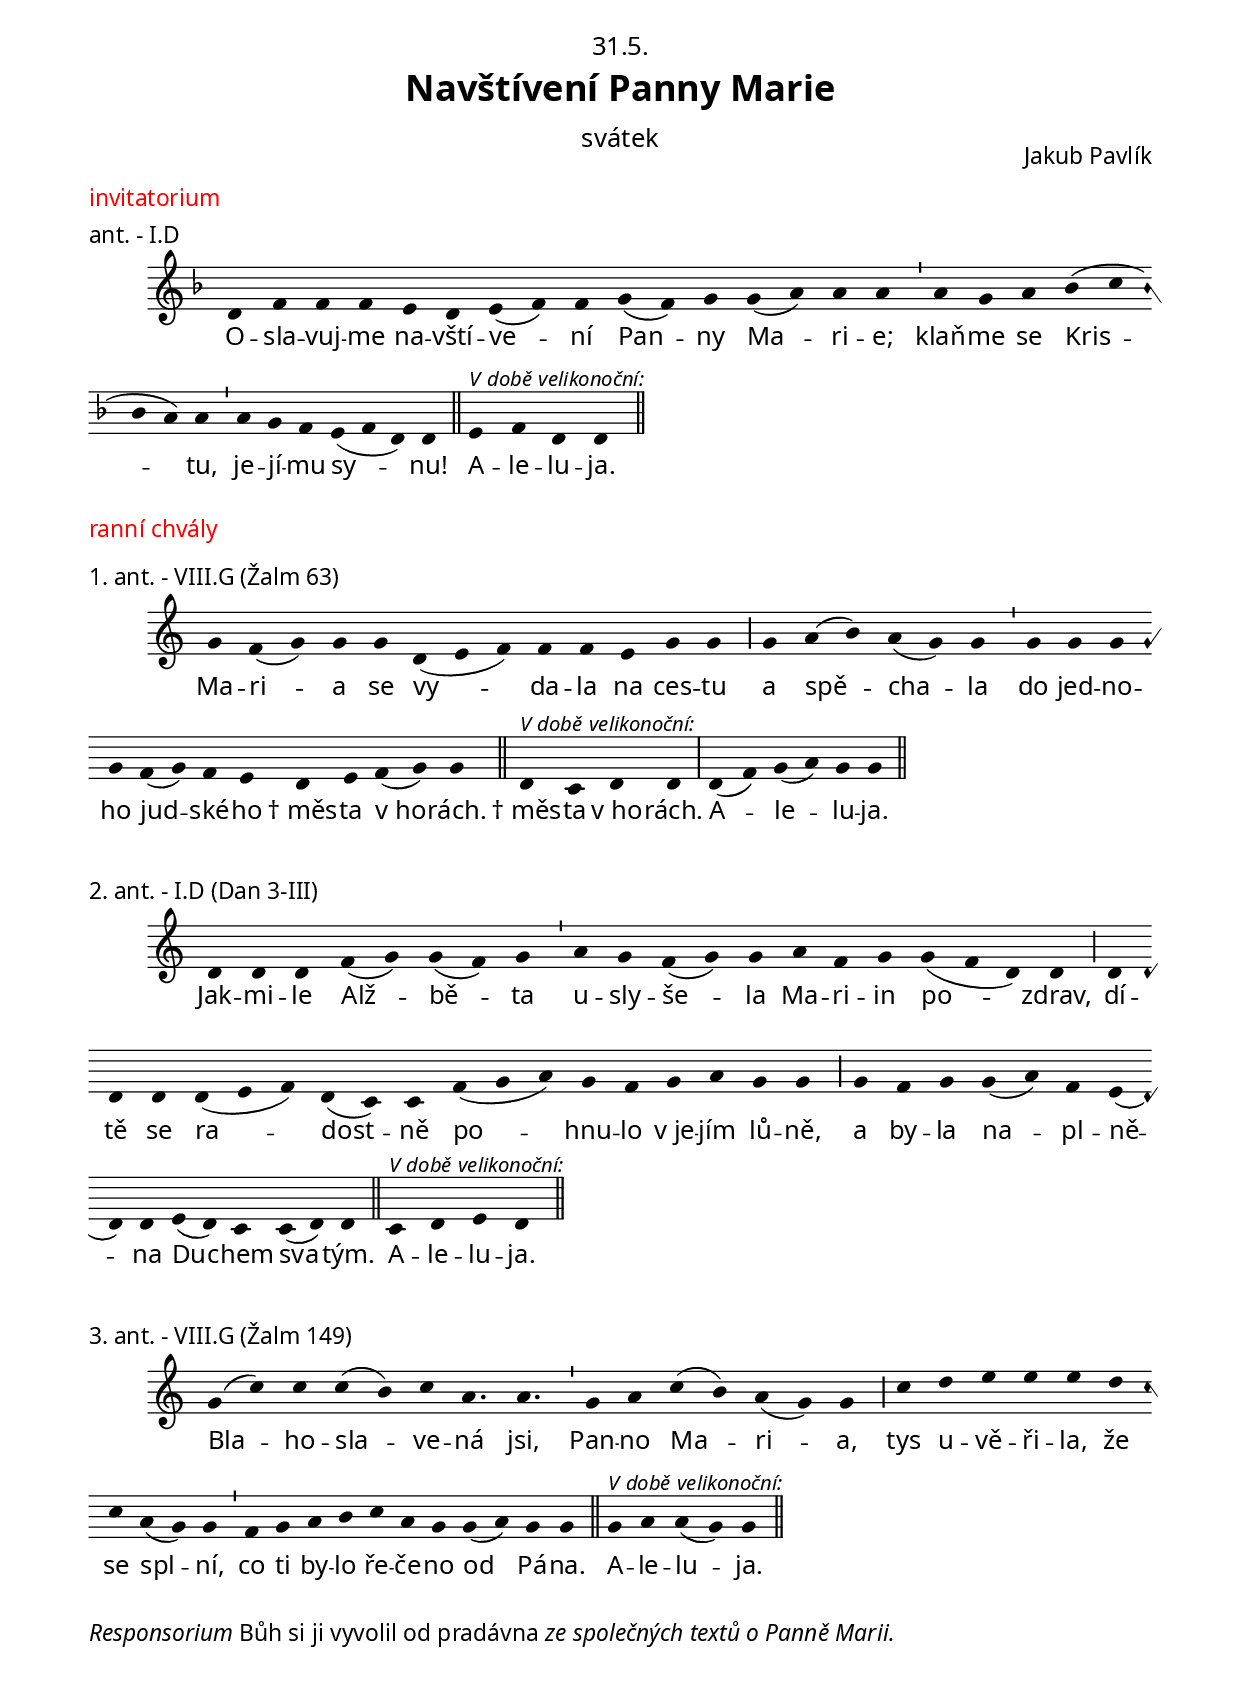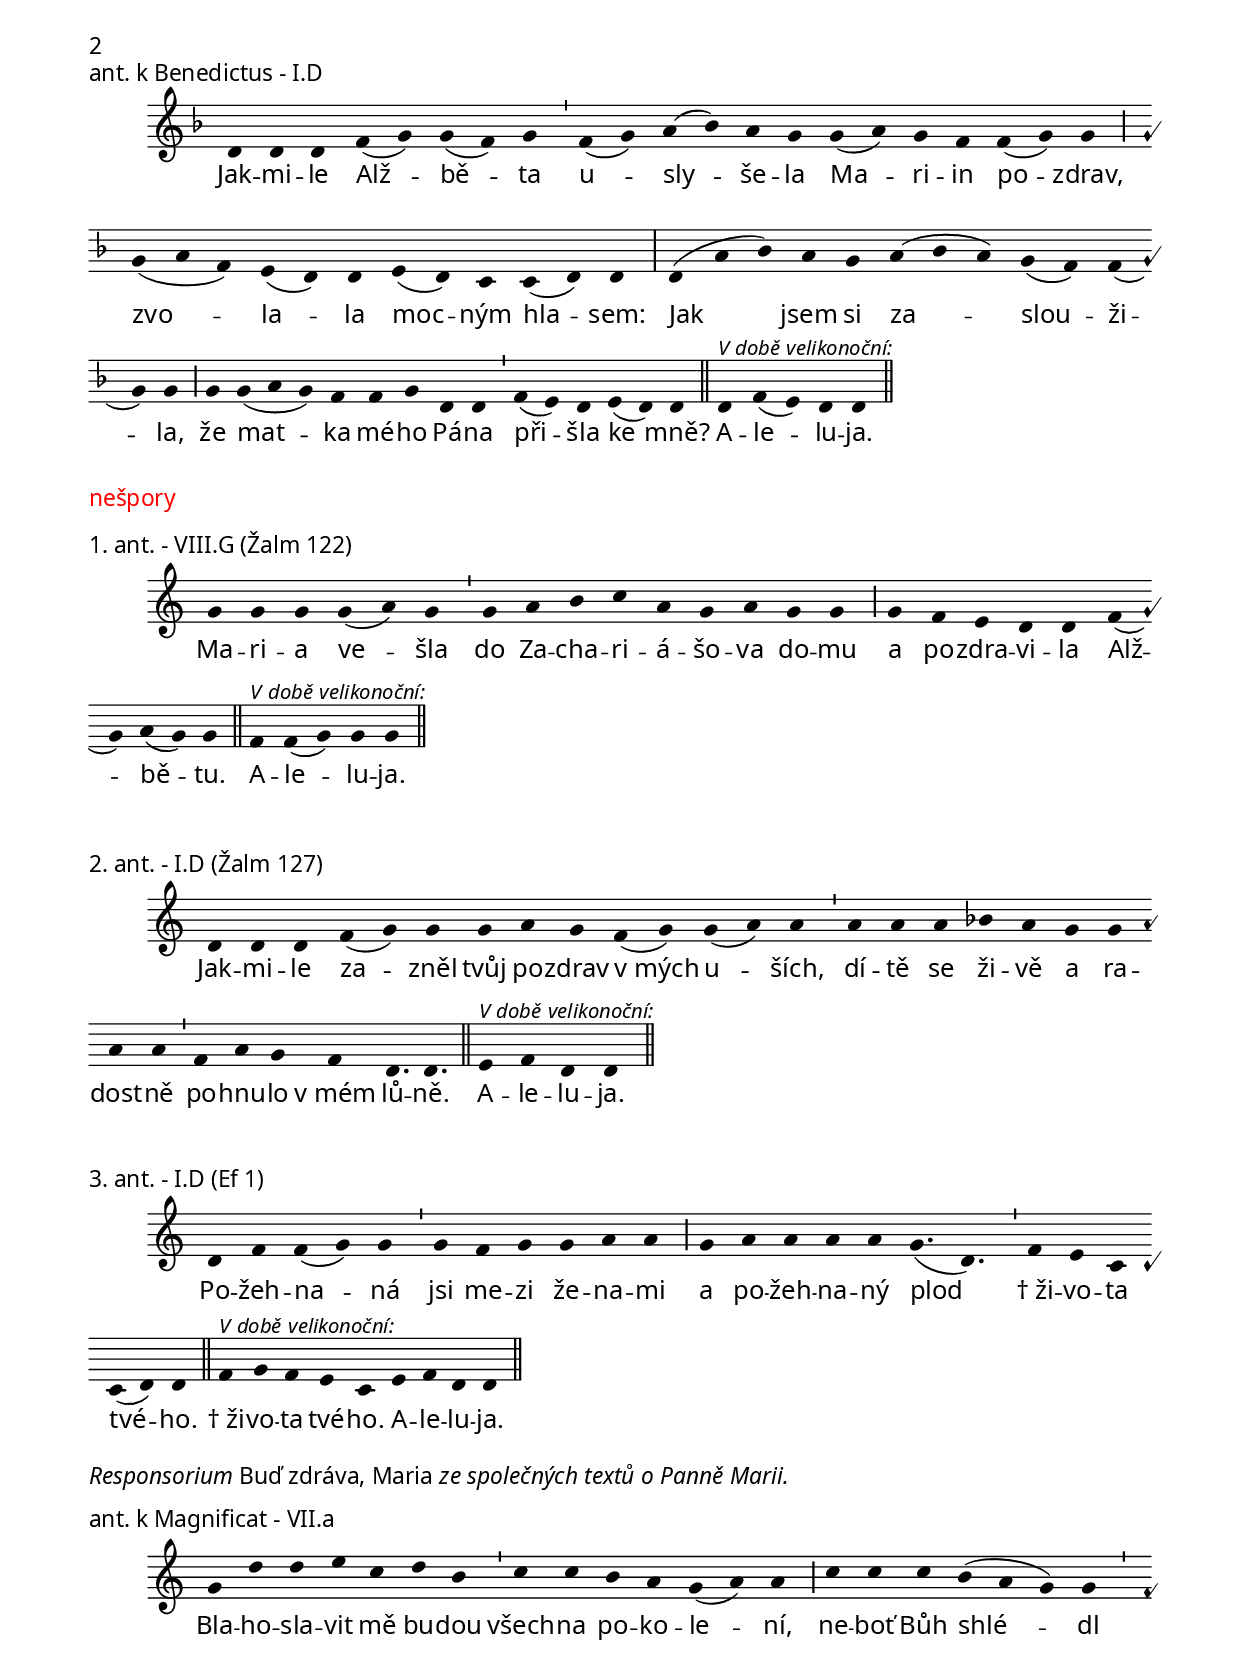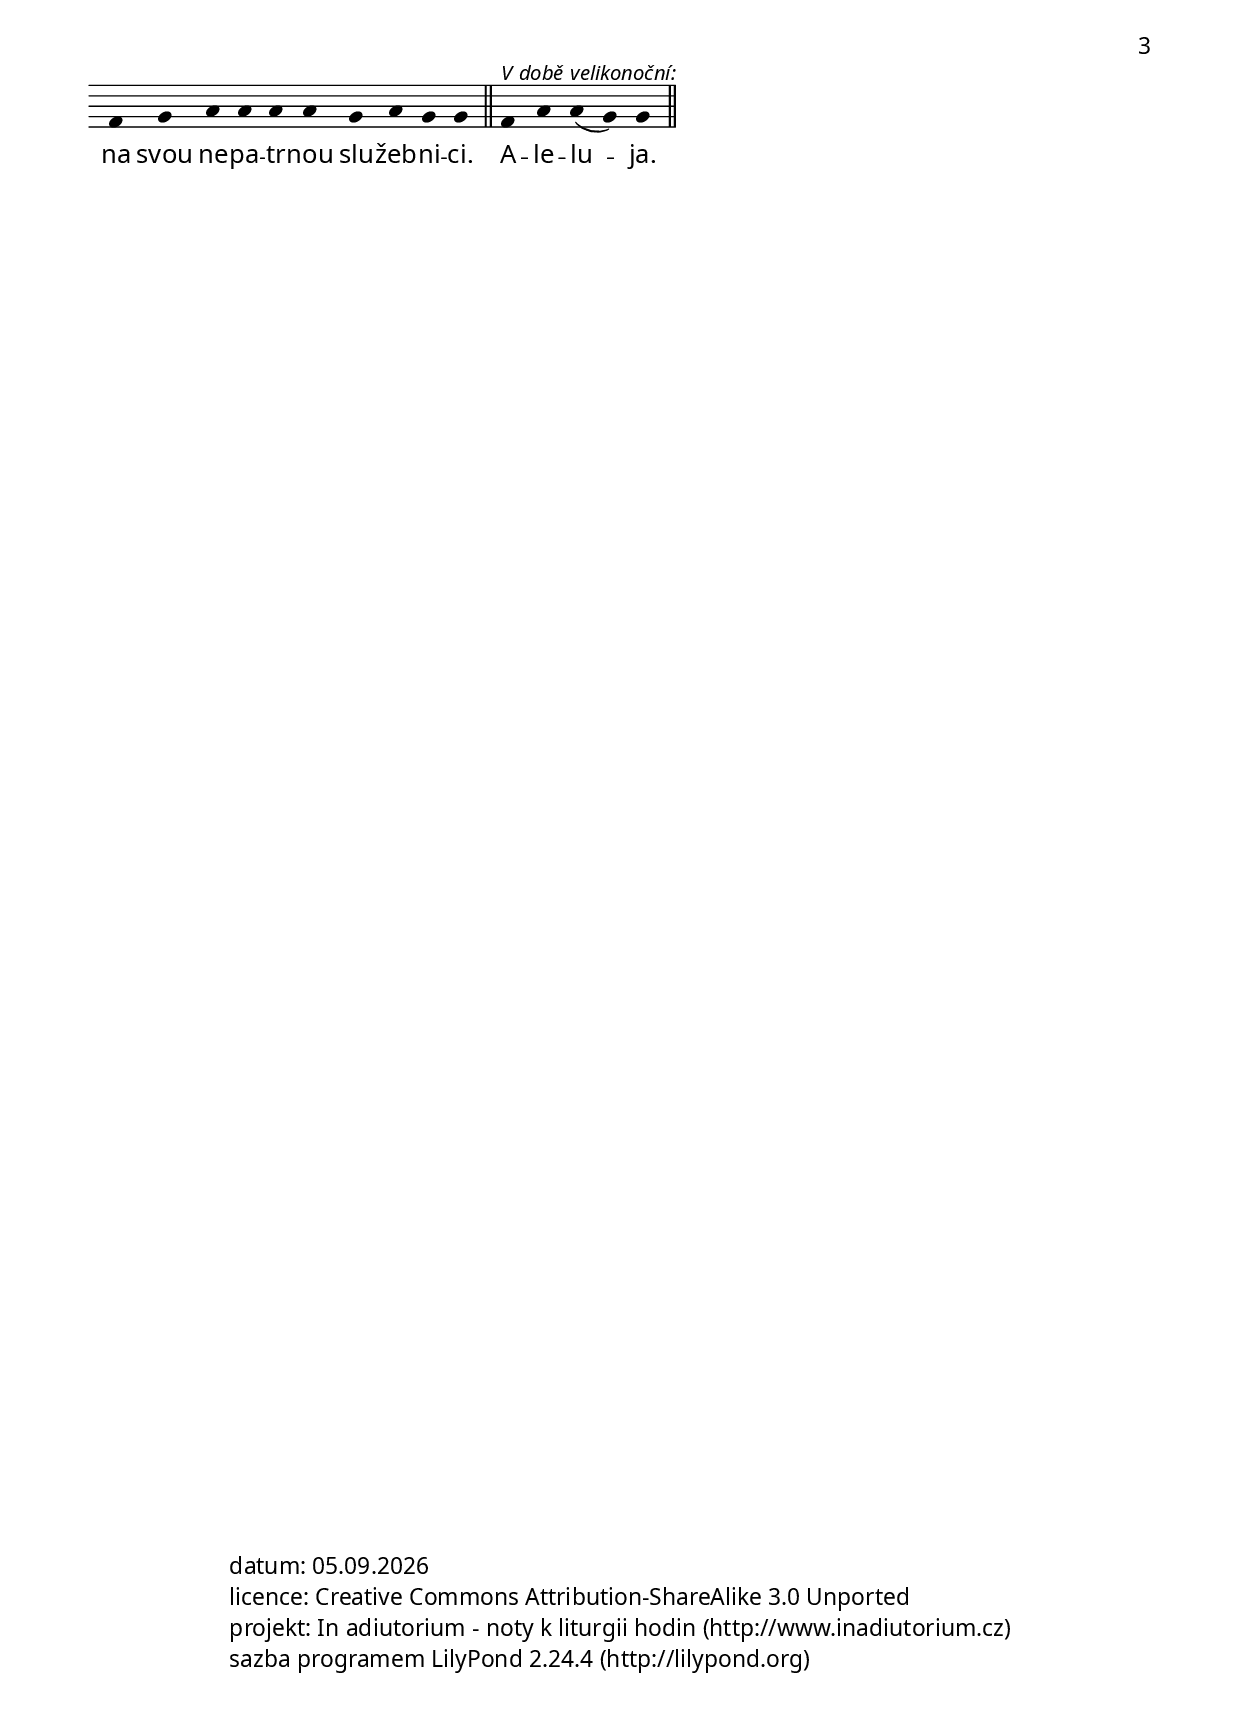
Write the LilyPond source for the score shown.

\version "2.15.37"

\include "../spolecne.ly"
\include "../dilyresponsorii.ly"

\header {
  title = \markup\titleSvatek
            "Navštívení Panny Marie"
            svátek
            31.5.
  composer = "Jakub Pavlík"
}

\markup {\nadpisHodinka {"invitatorium"}}

\score {
  \relative c' {
    \choralniRezim
    \key f \major
    d4 f f f e d e( f) f g( f) g g( a) a a \barMin
    a g a bes( c bes a) a \barMin
    a g f e( f d) d \barFinalis
    e^\markup\rubrVelikAleluja f d d \barFinalis
  }
  \addlyrics {
    O -- sla -- vuj -- me na -- vští -- ve -- ní Pan -- ny Ma -- ri -- e;
    klaň -- me se Kris -- tu, je -- jí -- mu sy -- nu!

    A -- le -- lu -- ja.
  }
  \header {
    quid = "ant."
    modus = "I"
    differentia = "D"
    psalmus = ""
    id = "invit"
    piece = \markup {\sestavTitulekBezZalmu}
  }
}

\markup {\nadpisHodinka {"ranní chvály"}}

\score {
  \relative c'' {
    \choralniRezim
    g4 f( g) g g d( e f) f f e g g \barMaior
    g a( b) a( g) g \barMin g g g g f( g) f e

    d e f( g) g \barFinalis

    d^\markup\rubrVelikAleluja c d d \barMax
    d( f) g( a) g g \barFinalis
  }
  \addlyrics {
    Ma -- ri -- a se vy -- da -- la na ces -- tu
    a spě -- cha -- la do jed -- no -- ho jud -- ské -- ho

    \markup{\Dagger měs} -- ta v_ho -- rách.

    \markup{\Dagger měs} -- ta v_ho -- rách.
    A -- le -- lu -- ja.
  }
  \header {
    quid = "1. ant."
    modus = "VIII"
    differentia = "G"
    psalmus = "Žalm 63"
    placet = "R"
    id = "rch-a1"
    piece = \markup {\sestavTitulek}
  }
}

\score {
  \relative c' {
    \choralniRezim
    d4 d d f( g) g( f) g \barMin a g f( g) g a f g g( f d) d \barMaior
    d d d d( e f) d( c) c f( g a) g f g a g g \barMaior
    g f g g( a) f e( d) d e( d) c c( d) d \barFinalis

    c^\markup\rubrVelikAleluja d e d \barFinalis
  }
  \addlyrics {
    Jak -- mi -- le Alž -- bě -- ta u -- sly -- še -- la Ma -- ri -- in po -- zdrav,
    dí -- tě se ra -- dost -- ně po -- hnu -- lo v_je -- jím lů -- ně,
    a by -- la na -- pl -- ně -- na Du -- chem sva -- tým.

    A -- le -- lu -- ja.
  }
  \header {
    quid = "2. ant."
    modus = "I"
    differentia = "D"
    psalmus = "Dan 3-III"
    id = "rch-a2"
    piece = \markup {\sestavTitulek}
  }
}

\score {
  \relative c'' {
    \choralniRezim
    g4( c) c c( b) c a4. a \barMin g4 a c( b) a( g) g \barMaior
    c d e e e d c a( g) g \barMin f g a b c a g g( a) g g \barFinalis
    g^\markup\rubrVelikAleluja a a( g) g \barFinalis
  }
  \addlyrics {
    Bla -- ho -- sla -- ve -- ná jsi, Pan -- no Ma -- ri -- a,
    tys u -- vě -- ři -- la, že se spl -- ní,
    co ti by -- lo ře -- če -- no od Pá -- na.

    A -- le -- lu -- ja.
  }
  \header {
    quid = "3. ant."
    modus = "VIII"
    differentia = "G"
    psalmus = "Žalm 149"
    fial = "commune/commune_maria.ly#2ne-amag"
    id = "rch-a3"
    piece = \markup {\sestavTitulek}
  }
}

\markup\justify\italic{
  Responsorium \upright{Bůh si ji vyvolil od pradávna}
  ze společných textů o Panně Marii.
}

\score {
  \relative c' {
    \choralniRezim
    \key f \major
    d4 d d f( g) g( f) g \barMin f( g) a( bes) a g g( a) g f f( g) g \barMaior
    g( a f) e( d) d e( d) c c( d) d \barMax
    d( a' bes) a g a( bes a) g( f) f( g) g \barMaior
    g g( a g) f f g d d \barMin f( e) d e( d) d \barFinalis

    d^\markup\rubrVelikAleluja f( e) d d \barFinalis
  }
  \addlyrics {
    Jak -- mi -- le Alž -- bě -- ta u -- sly -- še -- la Ma -- ri -- in po -- zdrav,
    zvo -- la -- la moc -- ným hla -- sem:
    Jak jsem si za -- slou -- ži -- la,
    že mat -- ka mé -- ho Pá -- na při -- šla ke mně?

    A -- le -- lu -- ja.
  }
  \header {
    quid = "ant. k Benedictus"
    modus = "I"
    differentia = "D"
    psalmus = ""
    id = "rch-aben"
    fons = "srov. tady 2. ant."
    piece = \markup {\sestavTitulekBezZalmu}
  }
}

\markup {\nadpisHodinka {"nešpory"}}

\score {
  \relative c'' {
    \choralniRezim
    g4 g g g( a) g \barMin
    g a b c a g a g g \barMaior
    g f e d d f( g) a( g) g \barFinalis

    f^\markup\rubrVelikAleluja f( g) g g \barFinalis
  }
  \addlyrics {
    Ma -- ri -- a ve -- šla
    do Za -- cha -- ri -- á -- šo -- va do -- mu
    a po -- zdra -- vi -- la Alž -- bě -- tu.

    A -- le -- lu -- ja.
  }
  \header {
    quid = "1. ant."
    modus = "VIII"
    differentia = "G"
    psalmus = "Žalm 122"
    id = "ne-a1"
    piece = \markup {\sestavTitulek}
  }
}

\score {
    \relative c' {
      \choralniRezim
      d4 d d f( g) g g a g f( g) g( a) a \barMin
      a a a bes a g g a a \barMin
      f a g f d4. d \barFinalis

      e4^\markup\rubrVelikAleluja f d d \barFinalis
    }
    \addlyrics {
      Jak -- mi -- le za -- zněl tvůj po -- zdrav v_mých u -- ších,
      dí -- tě se ži -- vě a ra -- dost -- ně
      po -- hnu -- lo v_mém lů -- ně.

      A -- le -- lu -- ja.
    }
    \header {
      quid = "2. ant."
      modus = "I"
      differentia = "D"
      psalmus = "Žalm 127"
      fons = "advent, předvánoční týden, 22.12., k Benedictus; přidáno aleluja"
      fial = "antifony/advent_predvanocni_datum.ly#predvanocni-22-ben?+aleluja"
      id = "ne-a2"
      piece = \markup {\sestavTitulek}
    }
  }

\score {
  \relative c' {
    \choralniRezim
    d f f( g) g \barMin g f g g a a \barMaior
    g a a a a g4.( d) \barMin f4 e c c( d) d \barFinalis
    f^\markup\rubrVelikAleluja g f e c e f d d \barFinalis
  }
  \addlyrics {
    Po -- žeh -- na -- ná jsi me -- zi že -- na -- mi
    a po -- žeh -- na -- ný plod \markup{\Dagger ži} -- vo -- ta tvé -- ho.

    \markup{\Dagger ži} -- vo -- ta tvé -- ho. A -- le -- lu -- ja.
  }
  \header {
    quid = "3. ant."
    modus = "I"
    differentia = "D"
    psalmus = "Ef 1"
    fons = "spol. texty o P.M., 2. nešp., 3. ant."
    fial = "commune/commune_maria.ly#2ne-a3"
    id = "ne-a3"
    piece = \markup {\sestavTitulek}
  }
}

\markup\justify\italic{
  Responsorium \upright{Buď zdráva, Maria}
  ze společných textů o Panně Marii.
}

\score {
  \relative c'' {
    \choralniRezim
    g4 d' d e c d b \barMin
    c c b a g( a) a \barMaior
    c c c b( a g) g \barMin
    f g a a a a g a g g \barFinalis

    f^\markup\rubrVelikAleluja a a( g) g \barFinalis
  }
  \addlyrics {
    Bla -- ho -- sla -- vit mě bu -- dou
    všech -- na po -- ko -- le -- ní,
    ne -- boť Bůh shlé -- dl
    na svou ne -- pa -- tr -- nou slu -- žeb -- ni -- ci.

    A -- le -- lu -- ja.
  }
  \header {
    quid = "ant. k Magnificat"
    modus = "VII"
    differentia = "a"
    psalmus = "Magnificat"
    id = "ne-amag"
    fial = "commune/commune_maria.ly#1ne-amag2"
    piece = \markup {\sestavTitulekBezZalmu}
  }
}